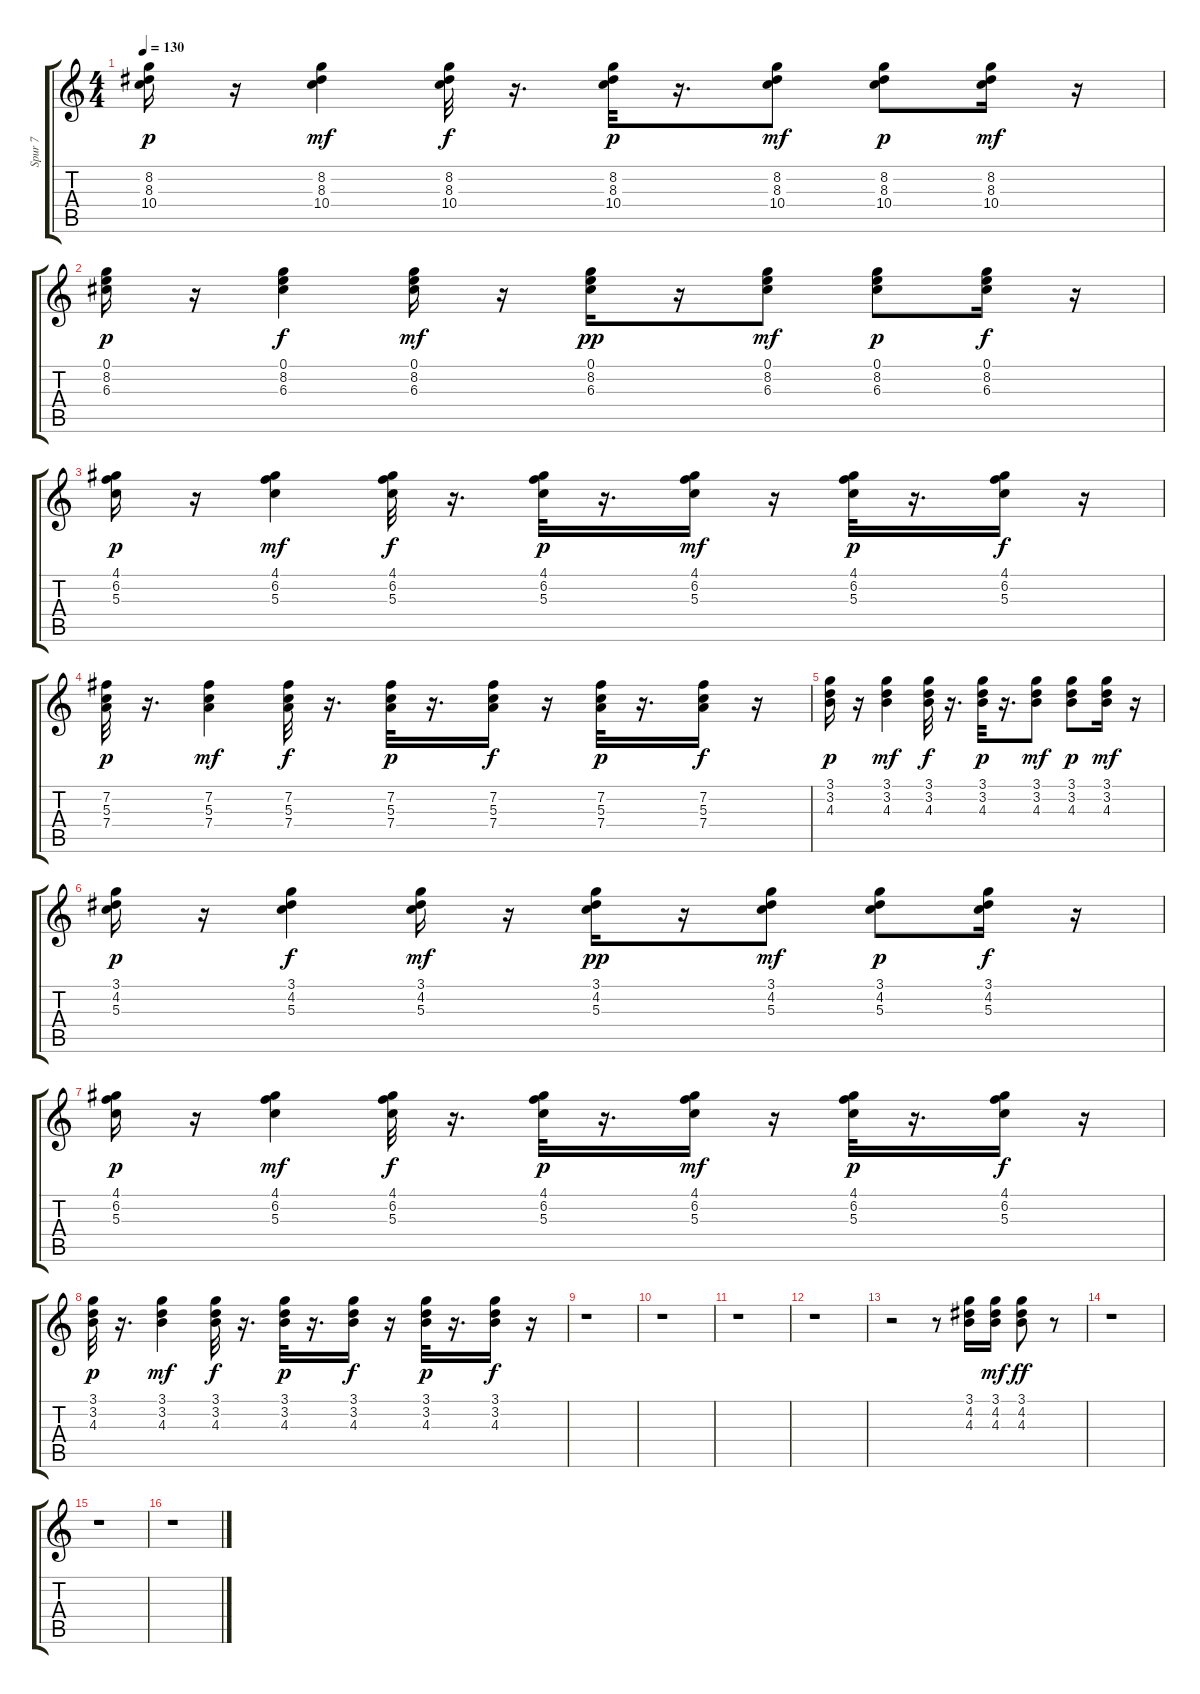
\track ("Spur 7" "Spur 7") {instrument acousticguitarsteel}
\staff {score tabs}
\tuning (E4 B3 G3 D3 A2 E2) {hide}
\ts (4 4)
\tempo 130
\clef g2
\ks c
(8.2 8.3 10.4).16{dy p} r.16 (8.2 8.3 10.4).4{dy mf} (8.2 8.3 10.4).32{dy f} r.16{d} (8.2 8.3 10.4).32{dy p} r.16{d} (8.2 8.3 10.4).8{dy mf} (8.2 8.3 10.4).8{dy p} (8.2 8.3 10.4).16{dy mf} r.16 |
(0.1 8.2 6.3).16{dy p} r.16 (0.1 8.2 6.3).4{dy f} (0.1 8.2 6.3).16{dy mf} r.16 (0.1 8.2 6.3).16{dy pp} r.16 (0.1 8.2 6.3).8{dy mf} (0.1 8.2 6.3).8{dy p} (0.1 8.2 6.3).16{dy f} r.16 |
(4.1 6.2 5.3).16{dy p} r.16 (4.1 6.2 5.3).4{dy mf} (4.1 6.2 5.3).32{dy f} r.16{d} (4.1 6.2 5.3).32{dy p} r.16{d} (4.1 6.2 5.3).16{dy mf} r.16 (4.1 6.2 5.3).32{dy p} r.16{d} (4.1 6.2 5.3).16{dy f} r.16 |
(7.2 5.3 7.4).32{dy p} r.16{d} (7.2 5.3 7.4).4{dy mf} (7.2 5.3 7.4).32{dy f} r.16{d} (7.2 5.3 7.4).32{dy p} r.16{d} (7.2 5.3 7.4).16{dy f} r.16 (7.2 5.3 7.4).32{dy p} r.16{d} (7.2 5.3 7.4).16{dy f} r.16 |
(3.1 3.2 4.3).16{dy p} r.16 (3.1 3.2 4.3).4{dy mf} (3.1 3.2 4.3).32{dy f} r.16{d} (3.1 3.2 4.3).32{dy p} r.16{d} (3.1 3.2 4.3).8{dy mf} (3.1 3.2 4.3).8{dy p} (3.1 3.2 4.3).16{dy mf} r.16 |
(3.1 4.2 5.3).16{dy p} r.16 (3.1 4.2 5.3).4{dy f} (3.1 4.2 5.3).16{dy mf} r.16 (3.1 4.2 5.3).16{dy pp} r.16 (3.1 4.2 5.3).8{dy mf} (3.1 4.2 5.3).8{dy p} (3.1 4.2 5.3).16{dy f} r.16 |
(4.1 6.2 5.3).16{dy p} r.16 (4.1 6.2 5.3).4{dy mf} (4.1 6.2 5.3).32{dy f} r.16{d} (4.1 6.2 5.3).32{dy p} r.16{d} (4.1 6.2 5.3).16{dy mf} r.16 (4.1 6.2 5.3).32{dy p} r.16{d} (4.1 6.2 5.3).16{dy f} r.16 |
(3.1 3.2 4.3).32{dy p} r.16{d} (3.1 3.2 4.3).4{dy mf} (3.1 3.2 4.3).32{dy f} r.16{d} (3.1 3.2 4.3).32{dy p} r.16{d} (3.1 3.2 4.3).16{dy f} r.16 (3.1 3.2 4.3).32{dy p} r.16{d} (3.1 3.2 4.3).16{dy f} r.16 |
r.1 |
r.1 |
r.1 |
r.1 |
r.2 r.8 (3.1 4.2 4.3).16 (3.1 4.2 4.3).16{dy mf} (3.1 4.2 4.3).8{dy ff} r.8 |
r.1 |
r.1 |
r.1
